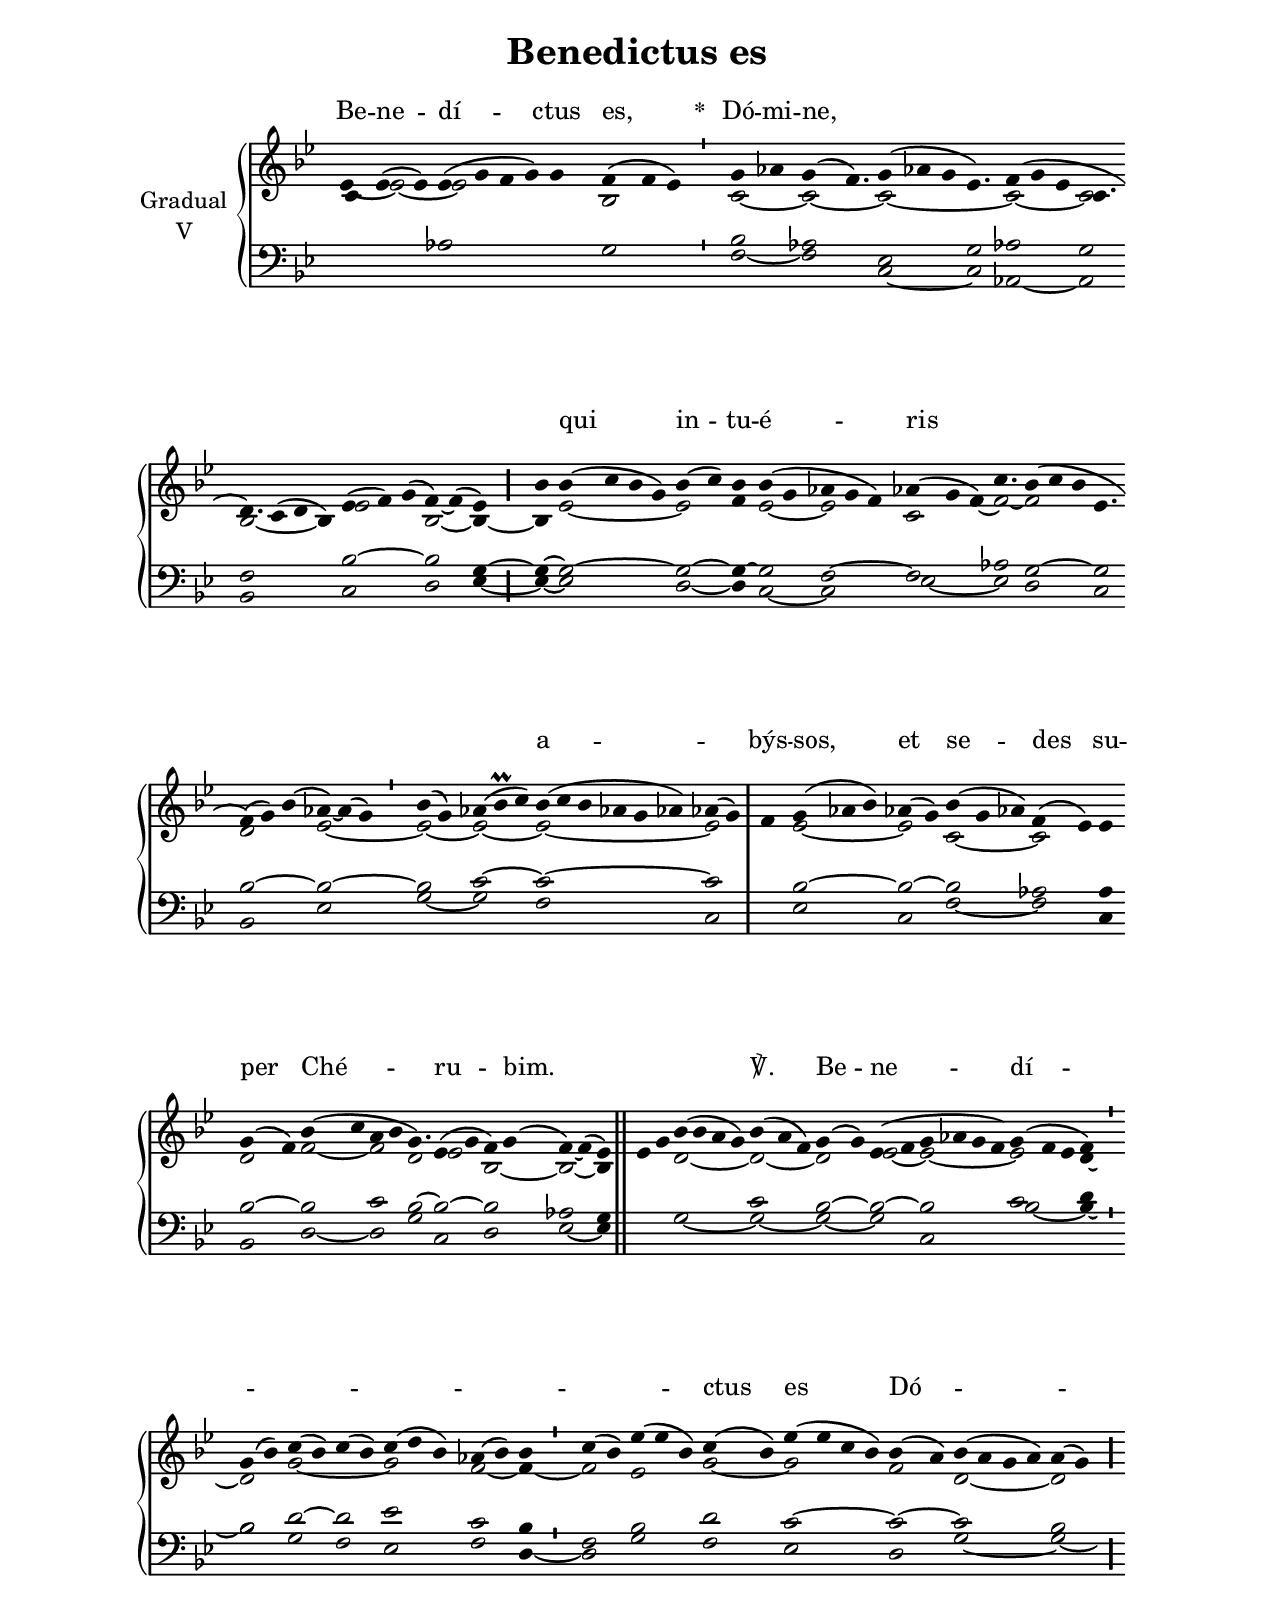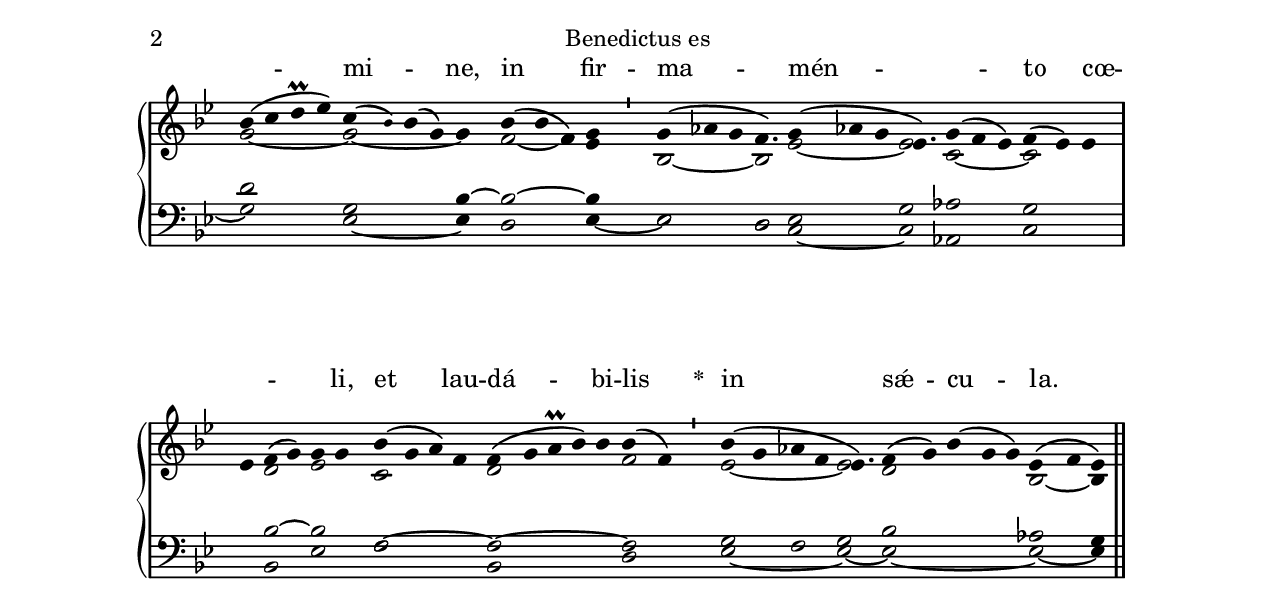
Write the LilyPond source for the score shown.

\version "2.18"
\include "gregorian.ly"
\include "noh2.ily"


%Page reference: page ii.106
%(volume.page)

global = {
 \key c \dorian
 \cadenzaOn 
}

\header {
  title = \markup \center-column {"Benedictus es" \vspace #1 }
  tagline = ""
  composer = ""
}

\paper {
 #(include-special-characters)
  oddHeaderMarkup = \markup \fill-line {
    \line {}
    \center-column {
      \on-the-fly #first-page     " "
      \on-the-fly #not-first-page "Benedictus es"
    }
    \line { \on-the-fly #print-page-number-check-first \fromproperty #'page:page-number-string }
  }
  evenHeaderMarkup = \markup \fill-line {
    \line { \on-the-fly #print-page-number-check-first \fromproperty #'page:page-number-string }
    \center-column { "Benedictus es" }
    \line {}
  }
}

chantText = \lyricmode {
Be -- ne -- dí -- ctus es, 
\set stanza = " * " Dó -- mi -- ne, _ _ _ _ _ _ 
qui in -- tu -- é -- ris _ _ _ _ _ a -- _ býs -- sos, 
et se -- des su -- per Ché -- ru -- bim. _ _ _ ℣. 
Be -- ne -- dí -- _ _ _ _ _ _ _ _ ctus es Dó -- _ _ _ mi -- _ ne, 
in fir -- ma -- mén -- _ to cœ -- _ _ _ li, 
et lau -- dá -- bi -- lis 
\set stanza = " * " in sǽ -- cu -- la. _ _ _ _ }

chantMusic = {
\tieDown   c'4 ees'4 ( ees'4) ees'4 ( g'4 f'4 g'4) g'4 f'4 ( f'4 ees'4) \divisioMinima
 g'4  aes'4 g'4 ( f'4.) g'4 ( aes'4 g'4 ees'4.) f'4 ( g'4 ees'4 c'4. \forceBreak
) d'4. c'4 ( d'4 bes4) ees'4 ( f'4) g'4 ( f'4) ~ f'4 ( ees'4) \divisioMaior
 bes'4 bes'4 ( c''4 bes'4 g'4) bes'4 ( c''4) bes'4  bes'4 ( g'4 aes'4 g'4 f'4) aes'4 ( g'4 f'4) c''4. bes'4 ( c''4 bes'4 ees'4. \forceBreak
) f'4 ( g'4) bes'4 ( aes'4) ~ aes'4 ( g'4) \divisioMinima
  bes'4 ( g'4) aes'4 ( bes'\prall c''4) bes'4 ( c''4 bes'4 aes'4 g'4 aes'4) aes'4 ( g'4) \divisioMaxima
 f'4  g'4 ( aes'4 bes'4) aes'4 ( g'4)  bes'4 ( g'4 aes'4) f'4 ( ees'4) ees'4 \forceBreak
 g'4 ( f'4) bes'4 ( c''4 a'4 bes'4 g'4.) ees'4 ( g'4 f'4) g'4 ( f'4) ~ f'4 ( ees'4) \finalis
  ees'4 g'4 bes'4 ( bes'4 a'4 g'4) bes'4 ( a'4 f'4) g'4 ( g'4)  ees'4 ( f'4 g'4 aes'4 g'4 f'4) g'4 ( f'4 ees'4 f'4) \divisioMinima \forceBreak

 g'4 ( bes'4) c''4 ( bes'4) c''4 ( bes'4) c''4 ( d''4 bes'4) aes'4 ( bes'4) bes'4 \divisioMinima
 c''4 ( bes'4) ees''4 ( ees''4 bes'4) c''4 ( bes'4) ees''4 ( ees''4 c''4 bes'4) bes'4 ( a'4) bes'4 ( a'4 g'4 a'4) a'4 ( g'4) \divisioMaior \forceBreak

 bes'4 ( c''4 d''\prall ees''4) c''4 ( \once \tweak #'font-size #-4 bes' ) bes'4 ( g'4) g'4 bes'4 ( bes'4 f'4) g'4 \divisioMinima
  g'4 ( aes'4 g'4 f'4.) g'4 ( aes'4 g'4 ees'4.) g'4 ( f'4 ees'4) f'4 ( ees'4) ees'4 \divisioMaxima \forceBreak

 ees'4 f'4 ( g'4) g'4 g'4 bes'4 ( g'4 a'4)  f'4 f'4 ( g'4 a'\prall bes'4) bes'4 bes'4 ( f'4) \divisioMinima
  bes'4 ( g'4 aes'4 f'4 ees'4.) f'4 ( g'4) bes'4 ( g'4 g'4) ees'4 ( f'4 ees'4) \finalis

}

altoMusic = {
ees'4 ~ ees'2 ~ ees'2*5/2 bes2*3/2 \divisioMinima
c'2 ~ c'2*5/4 ~ c'2*9/4 ~ c'2*3/2 ~ c'2*3/4 bes2*7/4 ~ bes4 ees'2*3/2 bes2 ~ bes4 ~ \divisioMaior
bes4 ees'2*4/2 ~ ees'2 f'4 ees'2 ~ ees'2*3/2 c'2 f'4 ~ f'2*3/4 ~ f'2*9/4 d'2*3/2 ees'2*3/2 ~ ees'2 ~ ees'2*3/2 ~ ees'2*6/2 ~ ees'2 \divisioMaxima
r4 ees'2*3/2 ~ ees'2 c'2*3/2 ~ c'2 r4 d'2 f'2 ~ f'2 d'2*3/4 ees'2 bes2 ~ bes2 ~ bes4 r2 d'2*4/2 ~ d'2*3/2 ~ d'2 ees'2 ~ ees'2*4/2 ~ ees'2*3/2 d'4 ~ \divisioMinima
d'2 g'2*4/2 ~ g'2*3/2 f'2 ~ f'4 ~ \divisioMinima
f'2 ees'2*3/2 g'2 ~ g'2*4/2 f'2 d'2*4/2 ~ d'2 \divisioMaior
g'2*4/2 ~ g'2*4/2 ~ g'4 f'2 ~ f'4 ees'4 bes2*3/2 ~ bes2*3/4 ees'2*3/2 ~ ees'2*3/4 c'2*3/2 ~ c'2*3/2 \divisioMaxima
r4 d'2 ees'2 c'2*4/2 d'2*5/2 f'2 ees'2*4/2 ~ ees'2*3/4 d'2*5/2 bes2 ~ bes4 \finalis
}

tenorMusic = {
r2*3/2 aes2*5/2 g2*3/2 \divisioMinima
bes2 aes2*5/4 ees2*3/2 g2*3/4 aes2*3/2 g2*3/4 f2*9/4 bes2*3/2 ~ bes2 g4 ~ \divisioMaior
g4 ~ g2*4/2 ~ g2 ~ g4 ~ g2 f2*3/2 ~ f2*3/2 aes2*3/4 g2*3/2 ~ g2*3/4 bes2*3/2 ~ bes2*3/2 ~ bes2 c'2*3/2 ~ c'2*6/2 ~ c'2 \divisioMaxima
r4 bes2*3/2 ~ bes2 ~ bes2*3/2 aes2 a4 bes2 ~ bes2 c'2 bes2*3/4 ~ bes2 ~ bes2 aes2 g4 r2*6/2 c'2*3/2 bes2 ~ bes2 ~ bes2*4/2 c'2*3/2 d'4 \divisioMinima
bes2 d'2 ~ d'2 ees'2*3/2 c'2 bes4 \divisioMinima
f2 bes2*3/2 d'2 c'2*4/2 ~ c'2 ~ c'2*4/2 bes2 \divisioMaior
d'2*4/2 g2*4/2 bes4 ~ bes2*3/2 ~ bes4 ees2*3/2 d2*3/4 ees2*3/2 g2*3/4 aes2*3/2 g2*3/2 \divisioMaxima
r4 bes2 ~ bes2 f2*4/2 ~ f2*5/2 ~ f2 g2 f2 g2*3/4 bes2*5/2 aes2 g4 \finalis
}

bassMusic = {
r2*11/2 \divisioMinima
f2 ~ f2*5/4 c2*3/2 ~ c2*3/4 aes,2*3/2 ~ aes,2*3/4 bes,2*9/4 c2*3/2 d2 ees4 ~ \divisioMaior
ees4 ~ ees2*4/2 d2 ~ d4 c2 ~ c2*3/2 ees2*3/2 ~ ees2*3/4 d2*3/2 c2*3/4 bes,2*3/2 ees2*3/2 g2 ~ g2*3/2 f2*6/2 c2 \divisioMaxima
r4 ees2*3/2 c2 f2*3/2 ~ f2 c4 bes,2 d2 ~ d2 g2*3/4 c2 d2 ees2 ~ ees4 r2 g2*4/2 ~ g2*3/2 ~ g2 ~ g2 c2*4/2 bes2*3/2 ~ bes4 ~ \divisioMinima
bes2 g2 f2 ees2*3/2 f2 d4 ~ \divisioMinima
d2 g2*3/2 f2 ees2*4/2 d2 g2*4/2 ~ g2 ~ \divisioMaior
g2*4/2 ees2*4/2 ~ ees4 d2*3/2 ees4 ~ ees2*3/2 d2*3/4 c2*3/2 ~ c2*3/4 aes,2*3/2 c2*3/2 \divisioMaxima
r4 bes,2 ees2 f2*4/2 bes,2*5/2 d2 ees2*4/2 ~ ees2*3/4 ~ ees2*5/2 ~ ees2 ~ ees4 \finalis
}

voiceLines = {
\voiceLineStyle


}

\score{
  <<
    \new GrandStaff <<
      \set GrandStaff.autoBeaming = ##f
      \set GrandStaff.instrumentName = \markup \center-column {
        "Gradual"
        "V"
      }
      \new Staff = up <<
        \new Voice = "chant" {
          \voiceOne \global \chantMusic
        }
        \new Voice {
          \voiceTwo \global \altoMusic
        }
      >>

      \new Staff = down <<
        \clef bass
        \new Voice {
          \voiceOne \global \tenorMusic
        }
        \new Voice {
          \voiceTwo \global \bassMusic
        }
	\new Voice {
        \voiceThree \global \voiceLines
        }
      >>
    >>
    \new Lyrics \lyricsto chant {
      \chantText
    }
  >>
  \layout{
  }
  \midi{
    \tempo 4 = 125
  }
}
